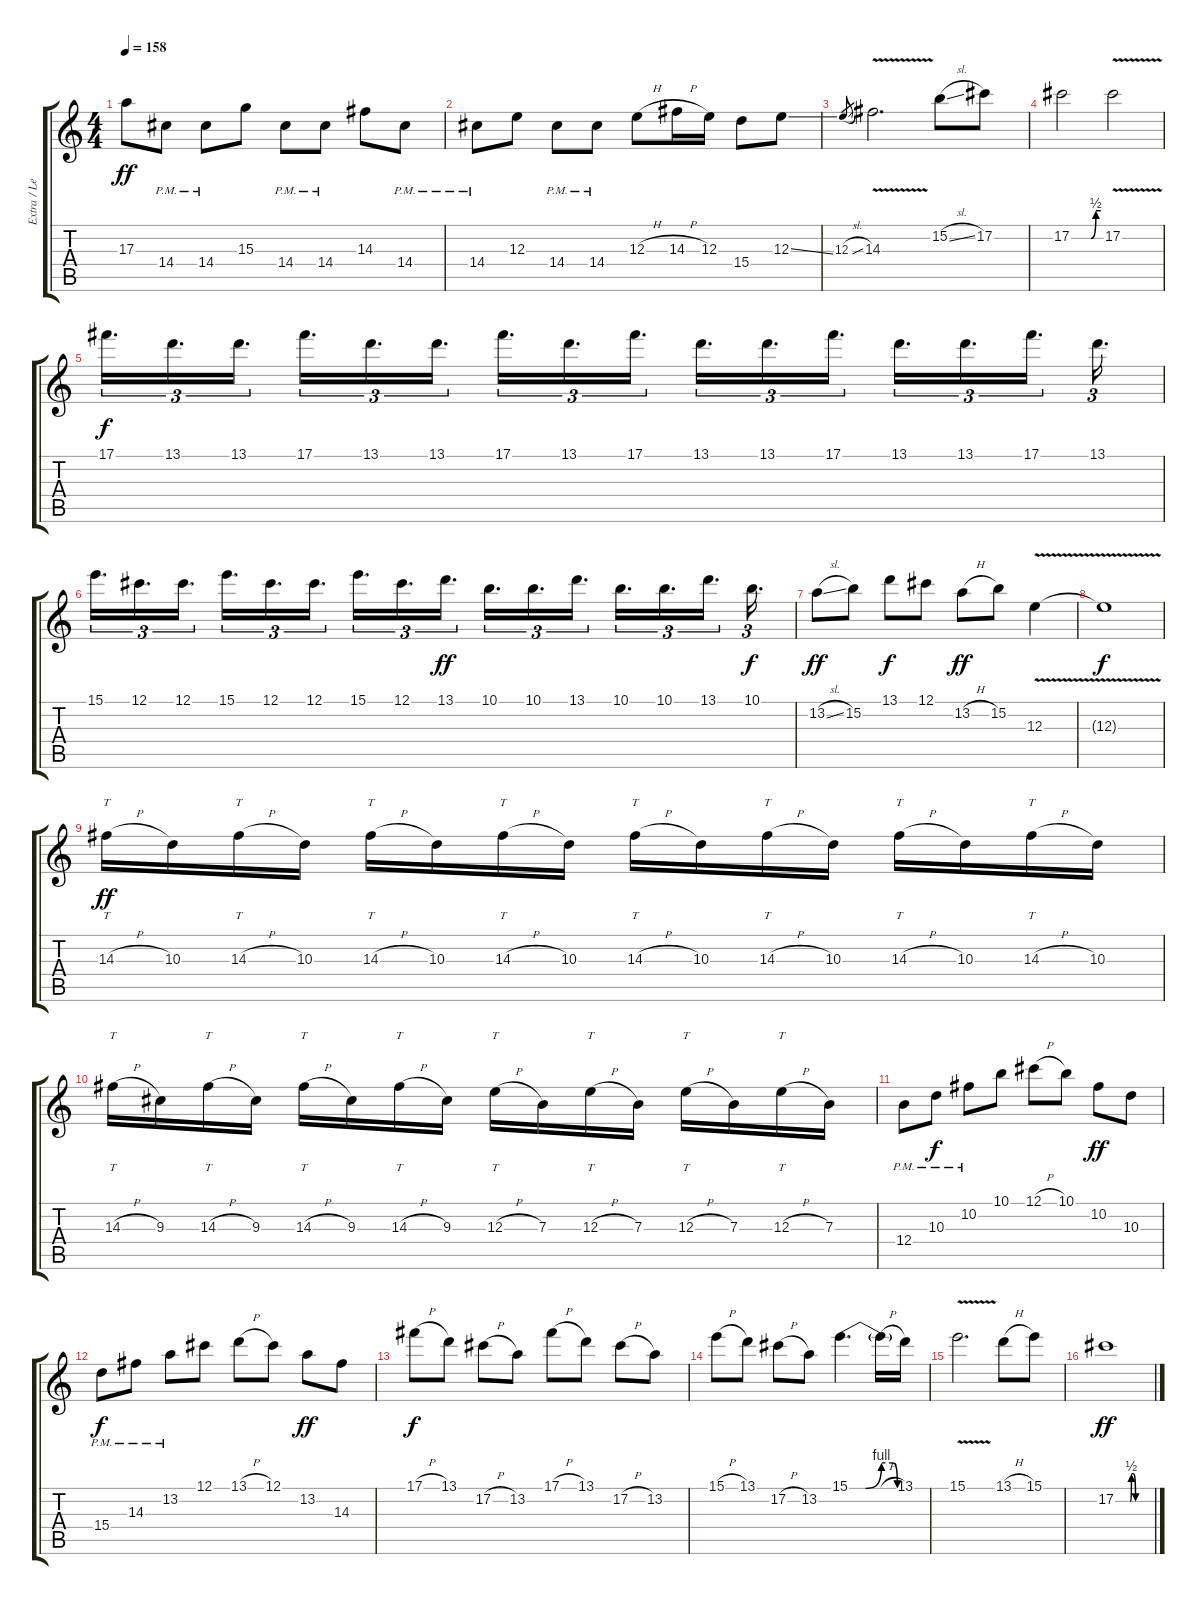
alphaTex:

\track ("Extra / Lead Guitar" "Extra / Le") {instrument distortionguitar}
\staff {score tabs}
\tuning (Db4 Ab3 E3 B2 Gb2 B1) {hide}
\ts (4 4)
\tempo 158
\clef g2
\ks c
17.3.8{dy ff} 14.4{pm}.8 14.4{pm}.8 15.3.8 14.4{pm}.8 14.4{pm}.8 14.3.8 14.4{pm}.8 |
14.4{pm}.8 12.3.8 14.4{pm}.8 14.4{pm}.8 12.3{h}.8 14.3{h}.16 12.3.16 15.4.8 12.3{ss}.8 |
12.3{sl}.8{gr} 14.3{v}.2{d} 15.2{sl}.8 17.2.8 |
17.2{be (custom 0 0 15 0 40 0 50 2 60 2)}.2 17.2{v}.2 |
17.1.16{d tu (3 2) dy f} 13.1.16{d tu (3 2)} 13.1.16{d tu (3 2)} 17.1.16{d tu (3 2)} 13.1.16{d tu (3 2)} 13.1.16{d tu (3 2)} 17.1.16{d tu (3 2)} 13.1.16{d tu (3 2)} 17.1.16{d tu (3 2)} 13.1.16{d tu (3 2)} 13.1.16{d tu (3 2)} 17.1.16{d tu (3 2)} 13.1.16{d tu (3 2)} 13.1.16{d tu (3 2)} 17.1.16{d tu (3 2)} 13.1.16{d tu (3 2)} |
15.1.16{d tu (3 2)} 12.1.16{d tu (3 2)} 12.1.16{d tu (3 2)} 15.1.16{d tu (3 2)} 12.1.16{d tu (3 2)} 12.1.16{d tu (3 2)} 15.1.16{d tu (3 2)} 12.1.16{d tu (3 2)} 13.1.16{d tu (3 2) dy ff} 10.1.16{d tu (3 2)} 10.1.16{d tu (3 2)} 13.1.16{d tu (3 2)} 10.1.16{d tu (3 2)} 10.1.16{d tu (3 2)} 13.1.16{d tu (3 2)} 10.1.16{d tu (3 2) dy f} |
13.2{sl}.8{dy ff} 15.2.8 13.1.8{dy f} 12.1.8 13.2{h}.8{dy ff} 15.2.8 12.3{v}.4 |
12.3{t}.1{dy f} |
14.3{h}.16{tt dy ff} 10.3.16 14.3{h}.16{tt} 10.3.16 14.3{h}.16{tt} 10.3.16 14.3{h}.16{tt} 10.3.16 14.3{h}.16{tt} 10.3.16 14.3{h}.16{tt} 10.3.16 14.3{h}.16{tt} 10.3.16 14.3{h}.16{tt} 10.3.16 |
14.3{h}.16{tt} 9.3.16 14.3{h}.16{tt} 9.3.16 14.3{h}.16{tt} 9.3.16 14.3{h}.16{tt} 9.3.16 12.3{h}.16{tt} 7.3.16 12.3{h}.16{tt} 7.3.16 12.3{h}.16{tt} 7.3.16 12.3{h}.16{tt} 7.3.16 |
12.4{pm}.8 10.3{pm}.8{dy f} 10.2{pm}.8 10.1.8 12.1{h}.8 10.1.8 10.2.8{dy ff} 10.3.8 |
15.4{pm}.8{dy f} 14.3{pm}.8 13.2{pm}.8 12.1.8 13.1{h}.8 12.1.8 13.2.8{dy ff} 14.3.8 |
17.1{h}.8{dy f} 13.1.8 17.2{h}.8 13.2.8 17.1{h}.8 13.1.8 17.2{h}.8 13.2.8 |
15.1{h}.8 13.1.8 17.2{h}.8 13.2.8 15.1{be (custom 0 0 5 0 10 0 20 0 40 4 54 4 60 0)}.4{d} 15.1{h t}.16 13.1.16 |
15.1{v}.2{d} 13.1{h}.8 15.1.8 |
17.2{be (custom 0 0 25 0 27 2 30 2 34 0 60 0)}.1{dy ff}
